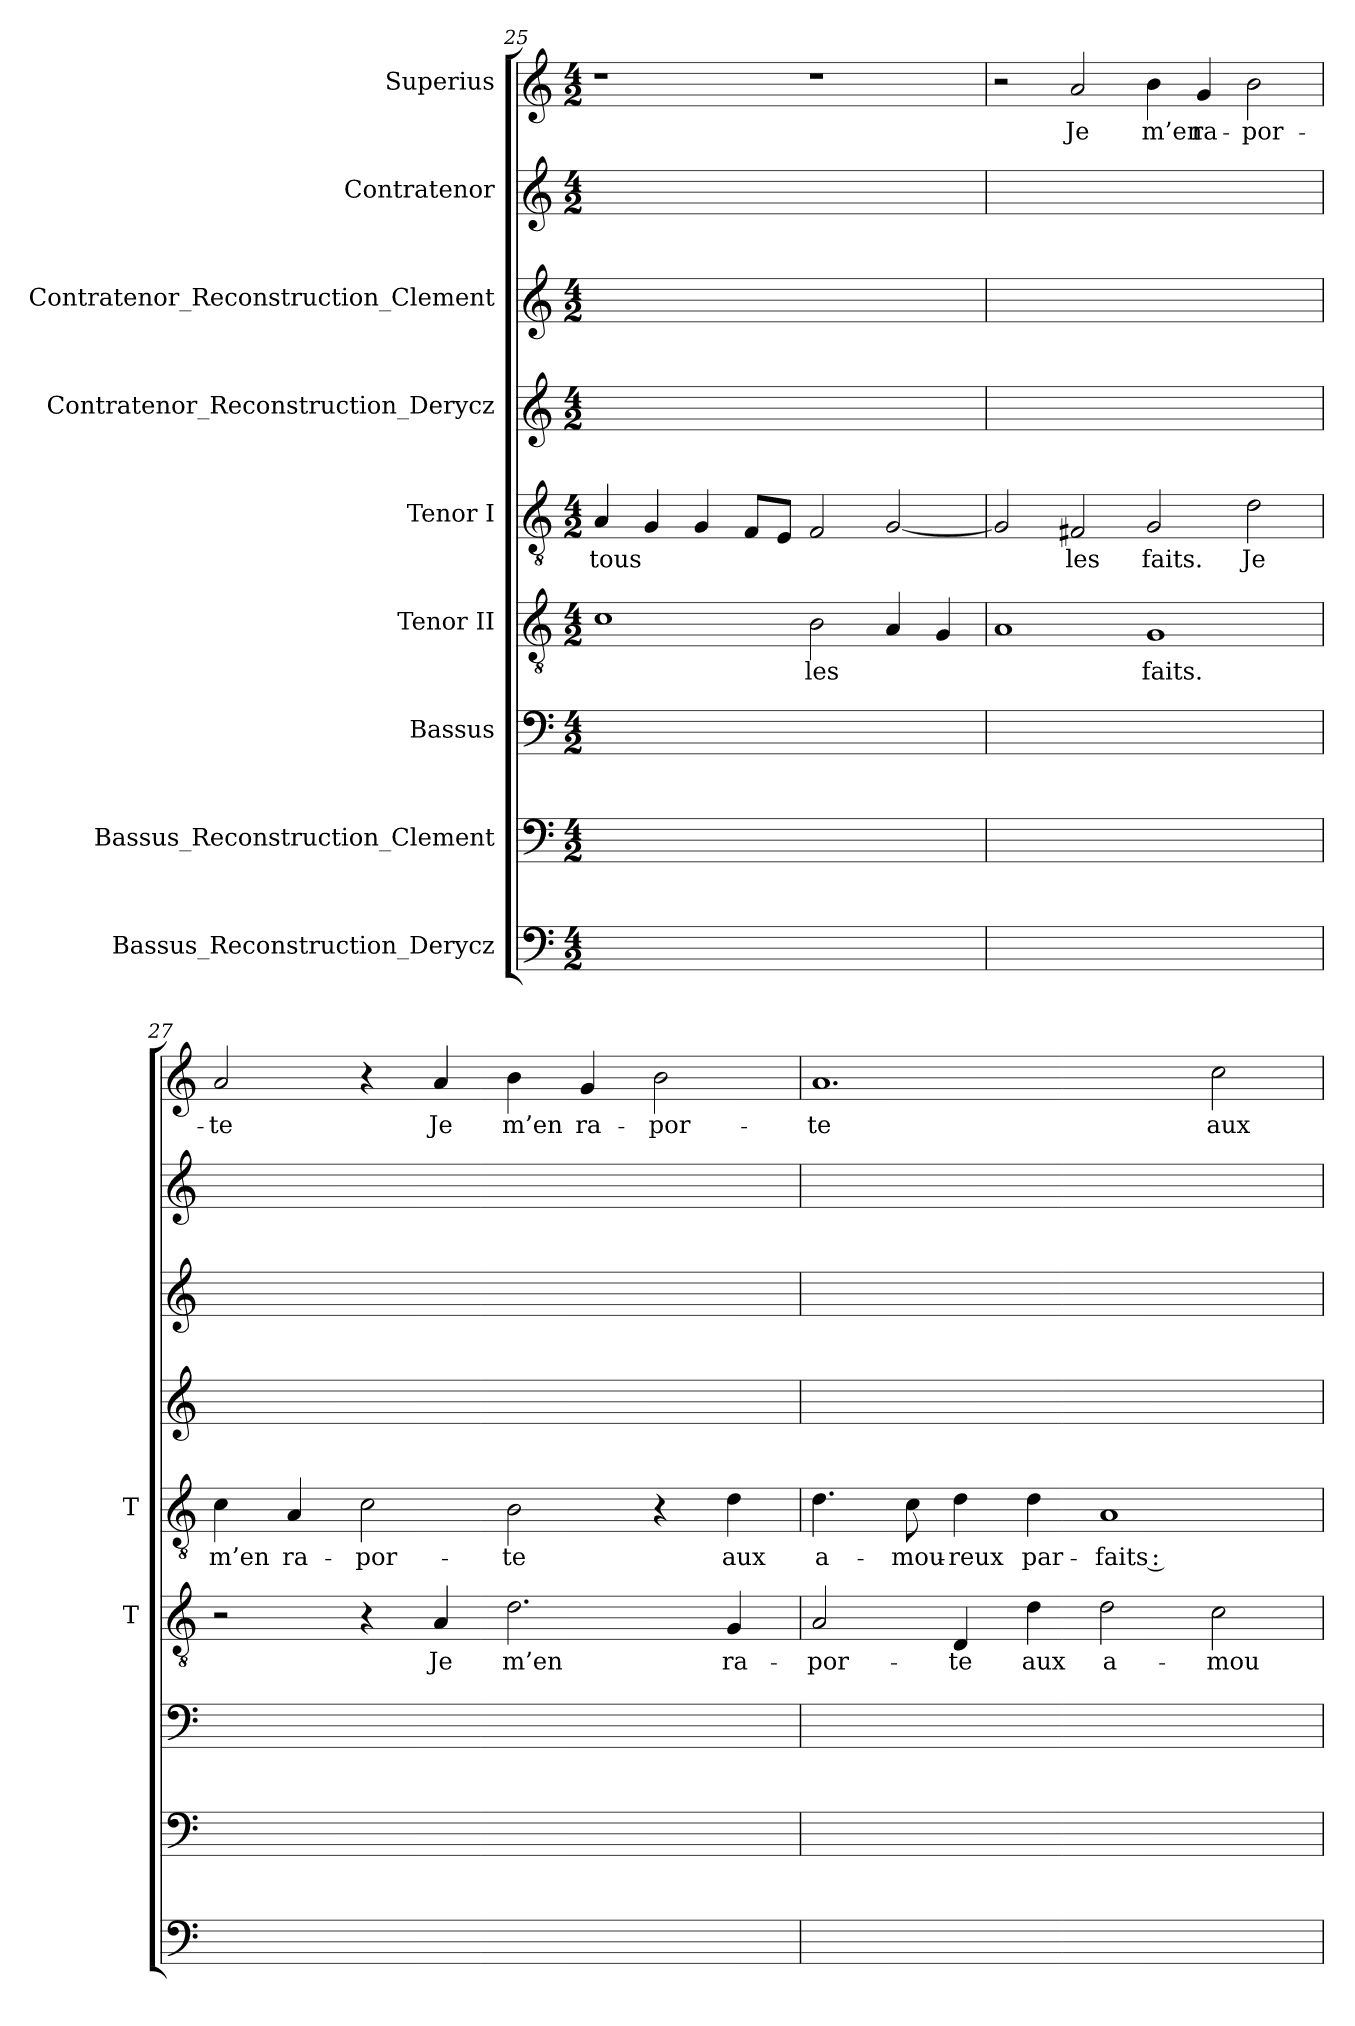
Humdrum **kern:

**kern	**kern	**kern	**kern	**text	**kern	**text	**kern	**kern	**kern	**kern	**text
*part9	*part8	*part7	*part6	*part6	*part5	*part5	*part4	*part3	*part2	*part1	*part1
*staff9	*staff8	*staff7	*staff6	*staff6	*staff5	*staff5	*staff4	*staff3	*staff2	*staff1	*staff1
*I"Bassus_Reconstruction_Derycz	*I"Bassus_Reconstruction_Clement	*I"Bassus	*I"Tenor II	*	*I"Tenor I	*	*I"Contratenor_Reconstruction_Derycz	*I"Contratenor_Reconstruction_Clement	*I"Contratenor	*I"Superius	*
*	*	*	*I'T	*	*I'T	*	*	*	*	*	*
*clefF4	*clefF4	*clefF4	*clefGv2	*	*clefGv2	*	*clefG2	*clefG2	*clefG2	*clefG2	*
*k[]	*k[]	*k[]	*k[]	*	*k[]	*	*k[]	*k[]	*k[]	*k[]	*
*M4/2	*M4/2	*M4/2	*M4/2	*	*M4/2	*	*M4/2	*M4/2	*M4/2	*M4/2	*
=25	=25	=25	=25	=25	=25	=25	=25	=25	=25	=25	=25
0ryy	0ryy	0ryy	1c	.	4A	-tous	0ryy	0ryy	0ryy	1r	.
.	.	.	.	.	4G	.	.	.	.	.	.
.	.	.	.	.	4G	.	.	.	.	.	.
.	.	.	.	.	8FL	.	.	.	.	.	.
.	.	.	.	.	8EJ	.	.	.	.	.	.
.	.	.	2B	-les	2F	.	.	.	.	1r	.
.	.	.	4A	.	[2G	.	.	.	.	.	.
.	.	.	4G	.	.	.	.	.	.	.	.
=26	=26	=26	=26	=26	=26	=26	=26	=26	=26	=26	=26
0ryy	0ryy	0ryy	1A	.	2G]	.	0ryy	0ryy	0ryy	2r	.
.	.	.	.	.	2F#X	-les	.	.	.	2a	-Je
.	.	.	1G	-faits.	2G	-faits.	.	.	.	4b	-m’en
.	.	.	.	.	.	.	.	.	.	4g	ra-
.	.	.	.	.	2d	-Je	.	.	.	2b	por-
=27	=27	=27	=27	=27	=27	=27	=27	=27	=27	=27	=27
0ryy	0ryy	0ryy	2r	.	4c	-m’en	0ryy	0ryy	0ryy	2a	-te
.	.	.	.	.	4A	ra-	.	.	.	.	.
.	.	.	4r	.	2c	por-	.	.	.	4r	.
.	.	.	4A	-Je	.	.	.	.	.	4a	-Je
.	.	.	2.d	-m’en	2B	-te	.	.	.	4b	-m’en
.	.	.	.	.	.	.	.	.	.	4g	ra-
.	.	.	.	.	4r	.	.	.	.	2b	por-
.	.	.	4G	ra-	4d	-aux	.	.	.	.	.
=28	=28	=28	=28	=28	=28	=28	=28	=28	=28	=28	=28
0ryy	0ryy	0ryy	2A	por-	4.d	a-	0ryy	0ryy	0ryy	1.a	-te
.	.	.	.	.	8c	mou-	.	.	.	.	.
.	.	.	4D	-te	4d	-reux	.	.	.	.	.
.	.	.	4d	-aux	4d	par-	.	.	.	.	.
.	.	.	2d	a-	1A	-faits :	.	.	.	.	.
.	.	.	2c	mou-	.	.	.	.	.	2cc	-aux
=	=	=	=	=	=	=	=	=	=	=	=
*-	*-	*-	*-	*-	*-	*-	*-	*-	*-	*-	*-
